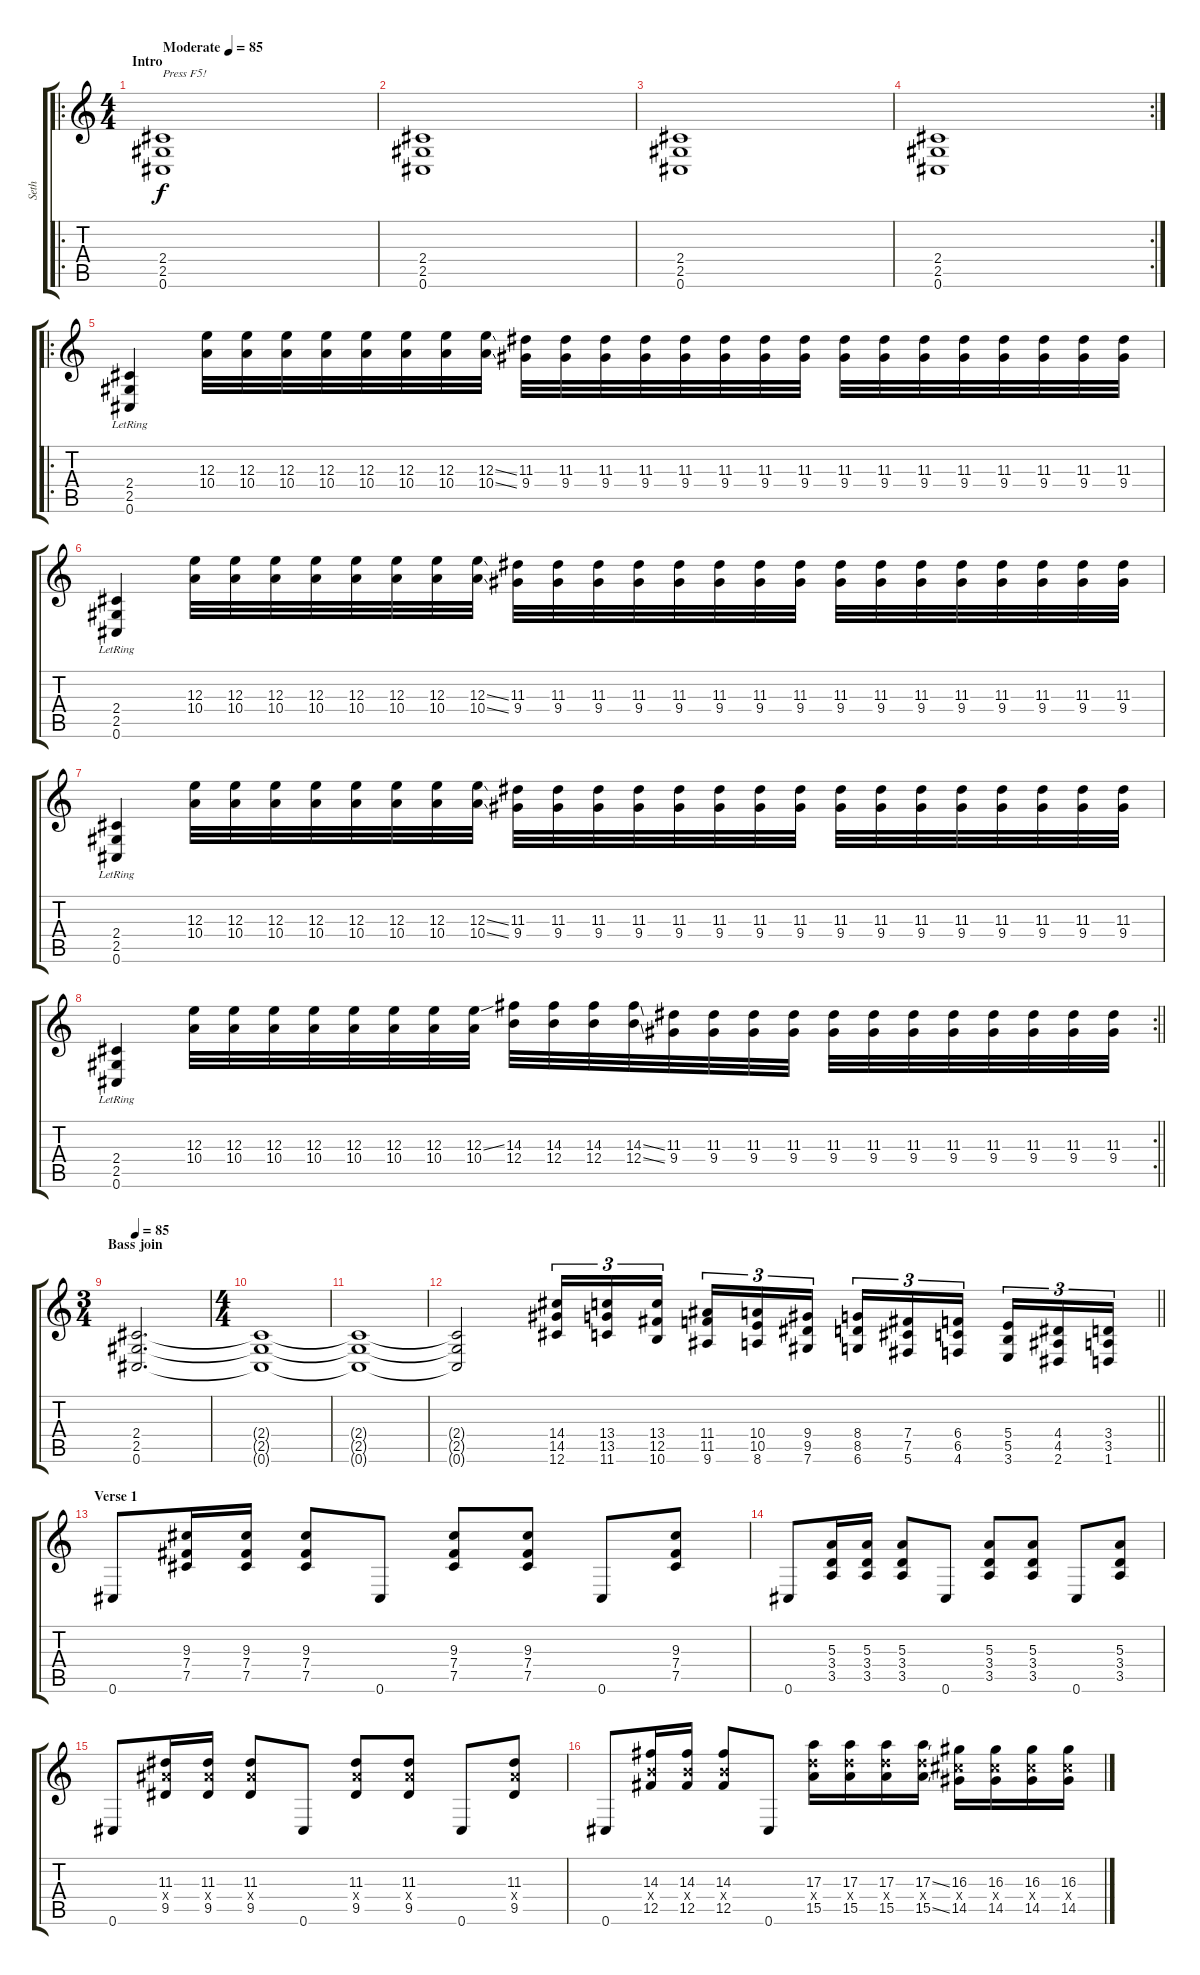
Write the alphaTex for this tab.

\track ("Seth" "Seth") {instrument distortionguitar}
\staff {score tabs}
\tuning (Db4 Ab3 E3 B2 Gb2 Db2) {hide}
\ro
\ts (4 4)
\section ("" "Intro")
\tempo (85 "Moderate")
\tempo 70
\tempo (85 "Moderate")
\clef g2
\ks c
(2.4 2.5 0.6).1{txt "Press F5!" dy f instrument distortionguitar} |
(2.4 2.5 0.6).1 |
(2.4 2.5 0.6).1 |
\rc 2
(2.4 2.5 0.6).1 |
\ro
(2.4 2.5 0.6{lr}).4 (12.3 10.4).32 (12.3 10.4).32 (12.3 10.4).32 (12.3 10.4).32 (12.3 10.4).32 (12.3 10.4).32 (12.3 10.4).32 (12.3{ss} 10.4{ss}).32 (11.3 9.4).32 (11.3 9.4).32 (11.3 9.4).32 (11.3 9.4).32 (11.3 9.4).32 (11.3 9.4).32 (11.3 9.4).32 (11.3 9.4).32 (11.3 9.4).32 (11.3 9.4).32 (11.3 9.4).32 (11.3 9.4).32 (11.3 9.4).32 (11.3 9.4).32 (11.3 9.4).32 (11.3 9.4).32 |
(2.4 2.5 0.6{lr}).4 (12.3 10.4).32 (12.3 10.4).32 (12.3 10.4).32 (12.3 10.4).32 (12.3 10.4).32 (12.3 10.4).32 (12.3 10.4).32 (12.3{ss} 10.4{ss}).32 (11.3 9.4).32 (11.3 9.4).32 (11.3 9.4).32 (11.3 9.4).32 (11.3 9.4).32 (11.3 9.4).32 (11.3 9.4).32 (11.3 9.4).32 (11.3 9.4).32 (11.3 9.4).32 (11.3 9.4).32 (11.3 9.4).32 (11.3 9.4).32 (11.3 9.4).32 (11.3 9.4).32 (11.3 9.4).32 |
(2.4 2.5 0.6{lr}).4 (12.3 10.4).32 (12.3 10.4).32 (12.3 10.4).32 (12.3 10.4).32 (12.3 10.4).32 (12.3 10.4).32 (12.3 10.4).32 (12.3{ss} 10.4{ss}).32 (11.3 9.4).32 (11.3 9.4).32 (11.3 9.4).32 (11.3 9.4).32 (11.3 9.4).32 (11.3 9.4).32 (11.3 9.4).32 (11.3 9.4).32 (11.3 9.4).32 (11.3 9.4).32 (11.3 9.4).32 (11.3 9.4).32 (11.3 9.4).32 (11.3 9.4).32 (11.3 9.4).32 (11.3 9.4).32 |
\rc 2
\barLineRight lightlight
(2.4 2.5 0.6{lr}).4 (12.3 10.4).32 (12.3 10.4).32 (12.3 10.4).32 (12.3 10.4).32 (12.3 10.4).32 (12.3 10.4).32 (12.3 10.4).32 (12.3{ss} 10.4).32 (14.3 12.4).32 (14.3 12.4).32 (14.3 12.4).32 (14.3{ss} 12.4{ss}).32 (11.3 9.4).32 (11.3 9.4).32 (11.3 9.4).32 (11.3 9.4).32 (11.3 9.4).32 (11.3 9.4).32 (11.3 9.4).32 (11.3 9.4).32 (11.3 9.4).32 (11.3 9.4).32 (11.3 9.4).32 (11.3 9.4).32 |
\ts (3 4)
\section ("" "Bass join")
\tempo 85
(2.4 2.5 0.6).2{d} |
\ts (4 4)
(2.4{t} 2.5{t} 0.6{t}).1 |
(2.4{t} 2.5{t} 0.6{t}).1 |
\barLineRight lightlight
(2.4{t} 2.5{t} 0.6{t}).2 (14.4 14.5 12.6).16{tu (3 2) volume 16 instrument guitarfretnoise} (13.4 13.5 11.6).16{tu (3 2)} (13.4 12.5 10.6).16{tu (3 2) beam splitsecondary} (11.4 11.5 9.6).16{tu (3 2)} (10.4 10.5 8.6).16{tu (3 2)} (9.4 9.5 7.6).16{tu (3 2)} (8.4 8.5 6.6).16{tu (3 2)} (7.4 7.5 5.6).16{tu (3 2)} (6.4 6.5 4.6).16{tu (3 2) beam splitsecondary} (5.4 5.5 3.6).16{tu (3 2)} (4.4 4.5 2.6).16{tu (3 2)} (3.4 3.5 1.6).16{tu (3 2)} |
\section ("" "Verse 1")
0.6.8{volume 13 instrument distortionguitar} (9.3 7.4 7.5).16 (9.3 7.4 7.5).16 (9.3 7.4 7.5).8 0.6.8 (9.3 7.4 7.5).8 (9.3 7.4 7.5).8 0.6.8 (9.3 7.4 7.5).8 |
0.6.8 (5.3 3.4 3.5).16 (5.3 3.4 3.5).16 (5.3 3.4 3.5).8 0.6.8 (5.3 3.4 3.5).8 (5.3 3.4 3.5).8 0.6.8 (5.3 3.4 3.5).8 |
0.6.8 (11.3 11.4{x} 9.5).16 (11.3 11.4{x} 9.5).16 (11.3 11.4{x} 9.5).8 0.6.8 (11.3 11.4{x} 9.5).8 (11.3 11.4{x} 9.5).8 0.6.8 (11.3 11.4{x} 9.5).8 |
0.6.8 (14.3 12.4{x} 12.5).16 (14.3 12.4{x} 12.5).16 (14.3 12.4{x} 12.5).8 0.6.8 (17.3 15.4{x} 15.5).16 (17.3 15.4{x} 15.5).16 (17.3 15.4{x} 15.5).16 (17.3{ss} 15.4{x} 15.5{ss}).16 (16.3 14.4{x} 14.5).16 (16.3 14.4{x} 14.5).16 (16.3 14.4{x} 14.5).16 (16.3 14.4{x} 14.5).16
